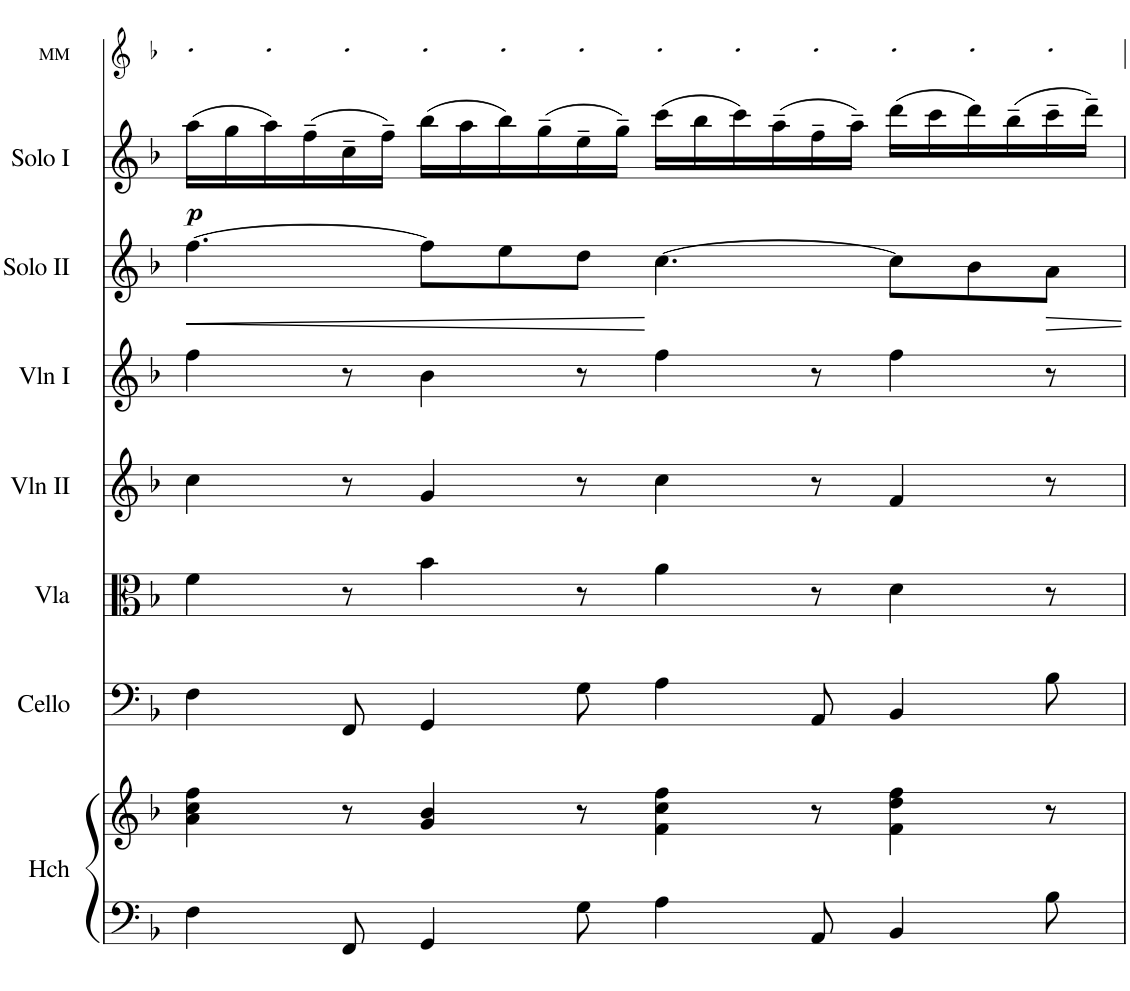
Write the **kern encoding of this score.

**kern	**kern	**kern	**kern	**kern	**kern	**kern	**dynam	**kern	**dynam	**kern
*part8	*part8	*part7	*part6	*part5	*part4	*part3	*part3	*part2	*part2	*part1
*staff9	*staff8	*staff7	*staff6	*staff5	*staff4	*staff3	*staff3	*staff2	*staff2	*staff1
*I"Harpsichord	*	*I"Cello	*I"Viola	*I"Violin II	*I"Violin I	*I"Solo II	*	*I"Solo I	*	*I"MM
*I'Hch	*	*I'Cello	*I'Vla	*I'Vln II	*I'Vln I	*I'Solo II	*	*I'Solo I	*	*I'MM
!!LO:PB:g=z
*clefF4	*clefG2	*clefF4	*clefC3	*clefG2	*clefG2	*clefG2	*	*clefG2	*	*clefG2
*k[b-]	*k[b-]	*k[b-]	*k[b-]	*k[b-]	*k[b-]	*k[b-]	*	*k[b-]	*	*k[b-]
*M12/8	*M12/8	*M12/8	*M12/8	*M12/8	*M12/8	*M12/8	*	*M12/8	*	*M12/8
=12	=12	=12	=12	=12	=12	=12	=12	=12	=12	=12
!	!	!	!	!	!	!	!LO:HP:b	!	!LO:DY:b	!
4F\	4a\ 4cc\ 4ff\	4F\	4f\	4cc\	4ff\	[4.ff\	<	(16aa\LL	p	8cc!L
.	.	.	.	.	.	.	.	16gg\	.	.
.	.	.	.	.	.	.	.	16aa\)	.	8cc!
.	.	.	.	.	.	.	.	(16ff~\	.	.
8FF/	8r	8FF/	8r	8r	8r	.	.	16cc~\	.	8cc!J
.	.	.	.	.	.	.	.	16ff~\JJ)	.	.
4GG/	4g/ 4b-/	4GG/	4b-\	4g/	4b-\	8ff\L]	.	(16bb-\LL	.	8cc!L
.	.	.	.	.	.	.	.	16aa\	.	.
.	.	.	.	.	.	8ee\	.	16bb-\)	.	8cc!
.	.	.	.	.	.	.	.	(16gg~\	.	.
8G\	8r	8G\	8r	8r	8r	8dd\J	.	16ee~\	.	8cc!J
.	.	.	.	.	.	.	.	16gg~\JJ)	.	.
4A\	4f\ 4cc\ 4ff\	4A\	4a\	4cc\	4ff\	[4.cc\	[	(16ccc\LL	.	8cc!L
.	.	.	.	.	.	.	.	16bb-\	.	.
.	.	.	.	.	.	.	.	16ccc\)	.	8cc!
.	.	.	.	.	.	.	.	(16aa~\	.	.
8AA/	8r	8AA/	8r	8r	8r	.	.	16ff~\	.	8cc!J
.	.	.	.	.	.	.	.	16aa~\JJ)	.	.
4BB-/	4f\ 4dd\ 4ff\	4BB-/	4d\	4f/	4ff\	8cc\L]	.	(16ddd\LL	.	8cc!L
.	.	.	.	.	.	.	.	16ccc\	.	.
.	.	.	.	.	.	8b-\	.	16ddd\)	.	8cc!
.	.	.	.	.	.	.	.	(16bb-~\	.	.
8B-\	8r	8B-\	8r	8r	8r	8a\J	.	16ccc~\	.	8cc!J
.	.	.	.	.	.	.	.	16ddd~\JJ)	.	.
=	=	=	=	=	=	=	=	=	=	=
*-	*-	*-	*-	*-	*-	*-	*-	*-	*-	*-
